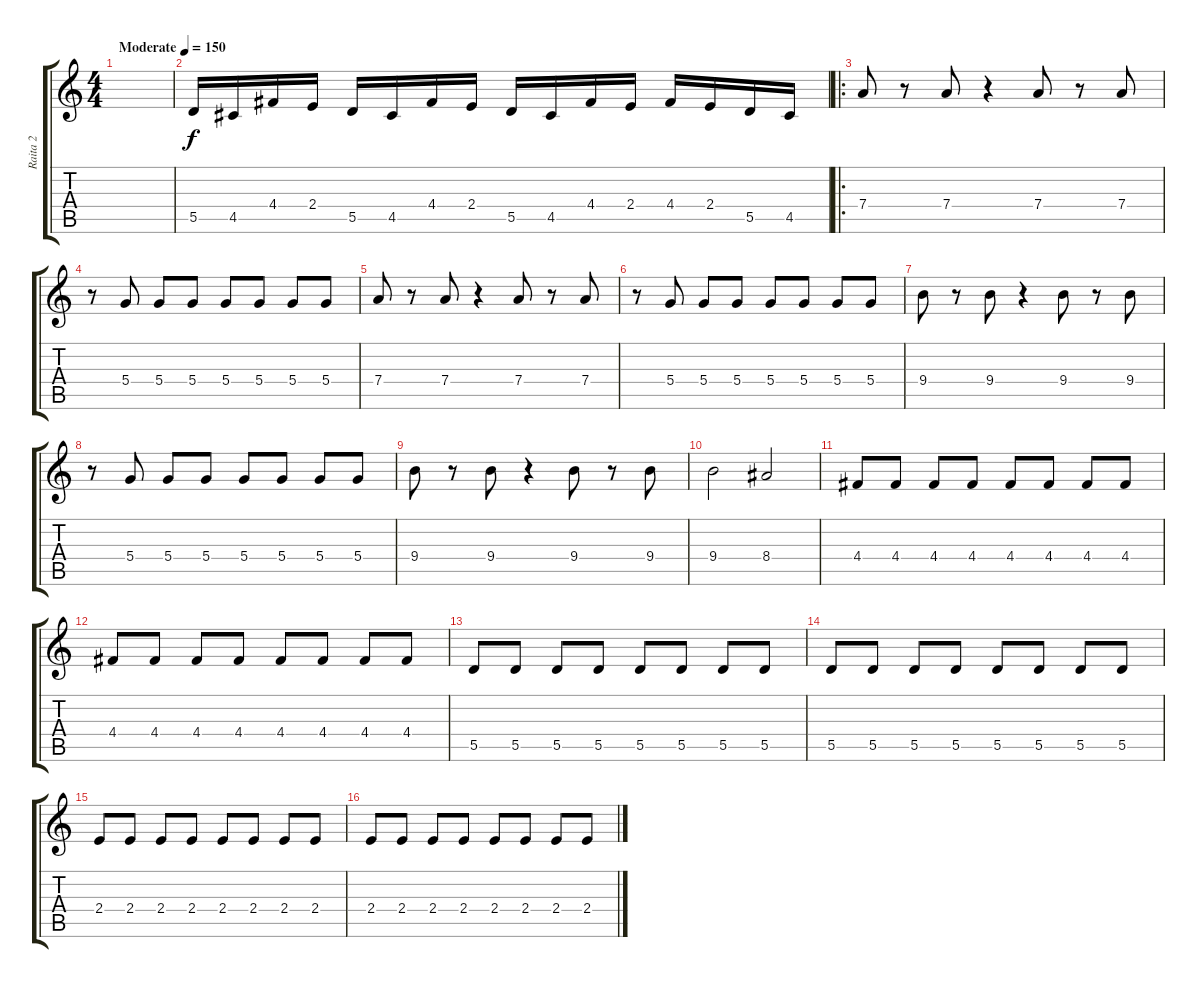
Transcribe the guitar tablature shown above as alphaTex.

\track ("Raita 2" "Raita 2") {instrument overdrivenguitar}
\staff {score tabs}
\tuning (E4 B3 G3 D3 A2 E2) {hide}
\ts (4 4)
\tempo (150 "Moderate")
\clef g2
\ks c
|
5.5.16 4.5.16 4.4.16 2.4.16 5.5.16 4.5.16 4.4.16 2.4.16 5.5.16 4.5.16 4.4.16 2.4.16 4.4.16 2.4.16 5.5.16 4.5.16 |
\ro
7.4.8 r.8 7.4.8 r.4 7.4.8 r.8 7.4.8 |
r.8 5.4.8 5.4.8 5.4.8 5.4.8 5.4.8 5.4.8 5.4.8 |
7.4.8 r.8 7.4.8 r.4 7.4.8 r.8 7.4.8 |
r.8 5.4.8 5.4.8 5.4.8 5.4.8 5.4.8 5.4.8 5.4.8 |
9.4.8 r.8 9.4.8 r.4 9.4.8 r.8 9.4.8 |
r.8 5.4.8 5.4.8 5.4.8 5.4.8 5.4.8 5.4.8 5.4.8 |
9.4.8 r.8 9.4.8 r.4 9.4.8 r.8 9.4.8 |
9.4.2 8.4.2 |
4.4.8 4.4.8 4.4.8 4.4.8 4.4.8 4.4.8 4.4.8 4.4.8 |
4.4.8 4.4.8 4.4.8 4.4.8 4.4.8 4.4.8 4.4.8 4.4.8 |
5.5.8 5.5.8 5.5.8 5.5.8 5.5.8 5.5.8 5.5.8 5.5.8 |
5.5.8 5.5.8 5.5.8 5.5.8 5.5.8 5.5.8 5.5.8 5.5.8 |
2.4.8 2.4.8 2.4.8 2.4.8 2.4.8 2.4.8 2.4.8 2.4.8 |
2.4.8 2.4.8 2.4.8 2.4.8 2.4.8 2.4.8 2.4.8 2.4.8
